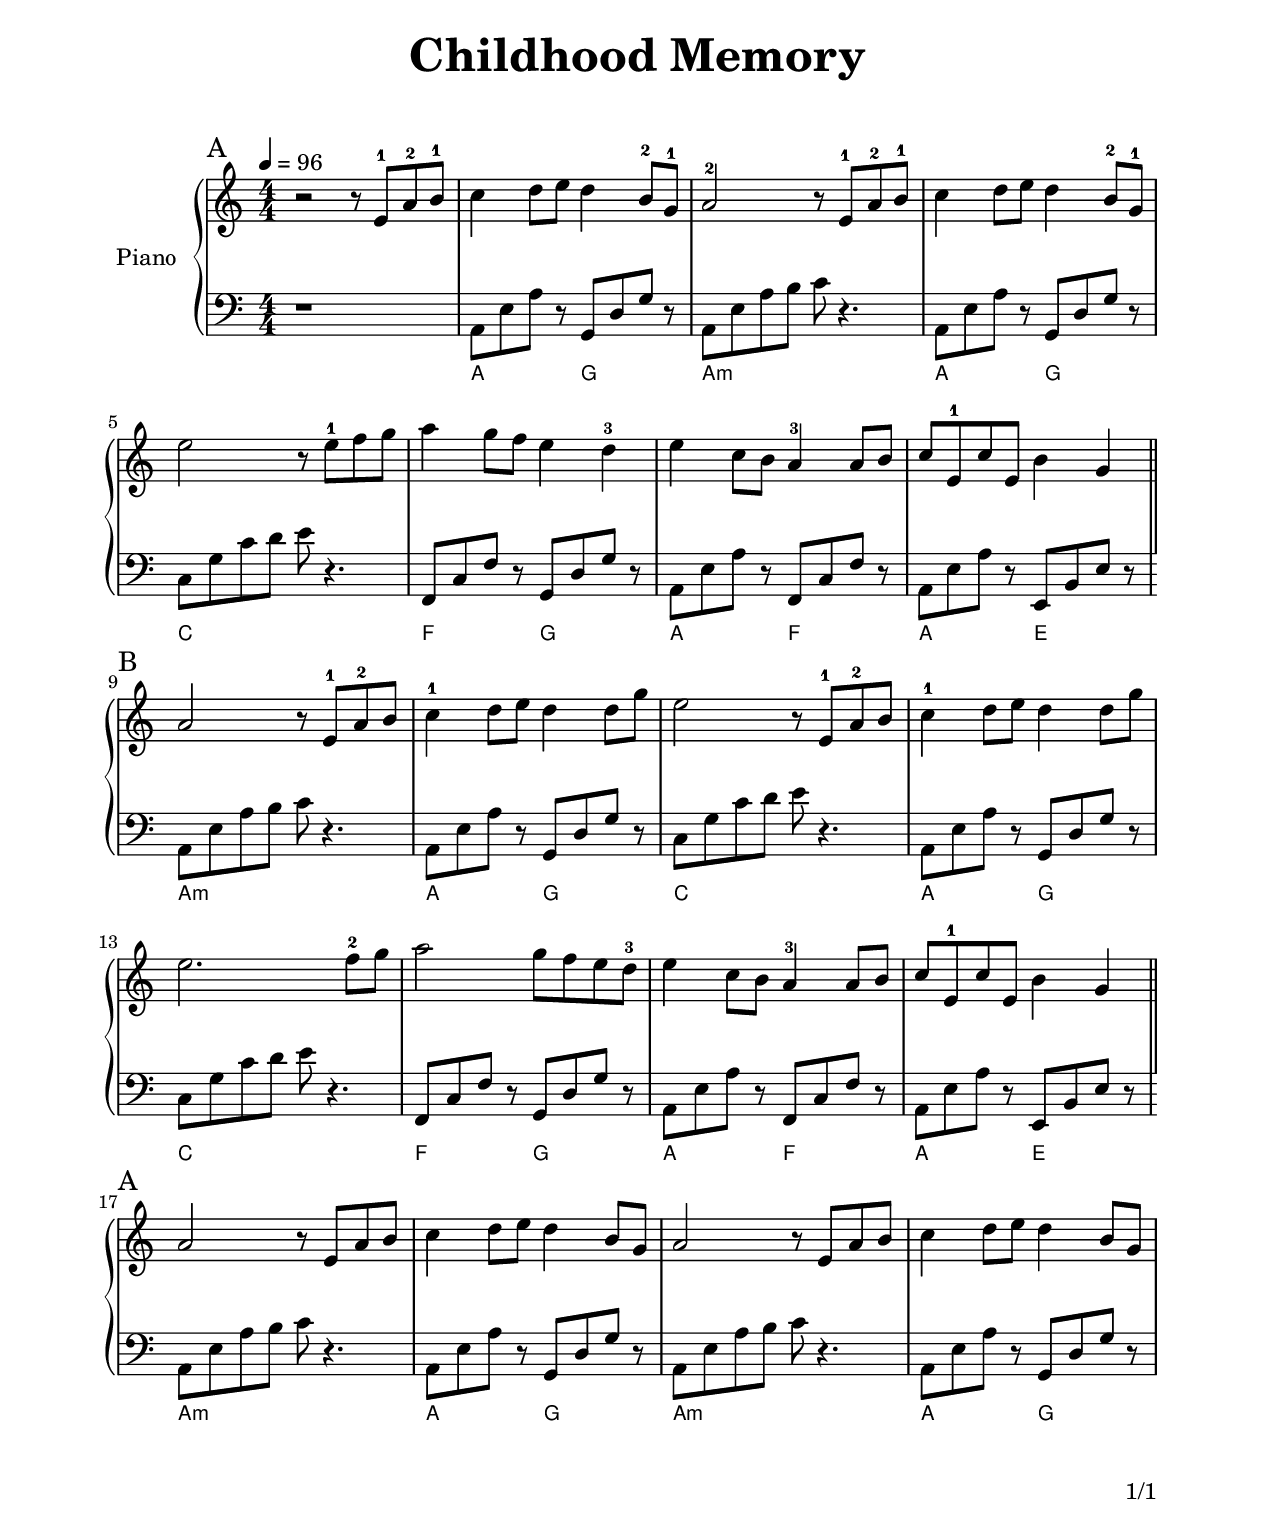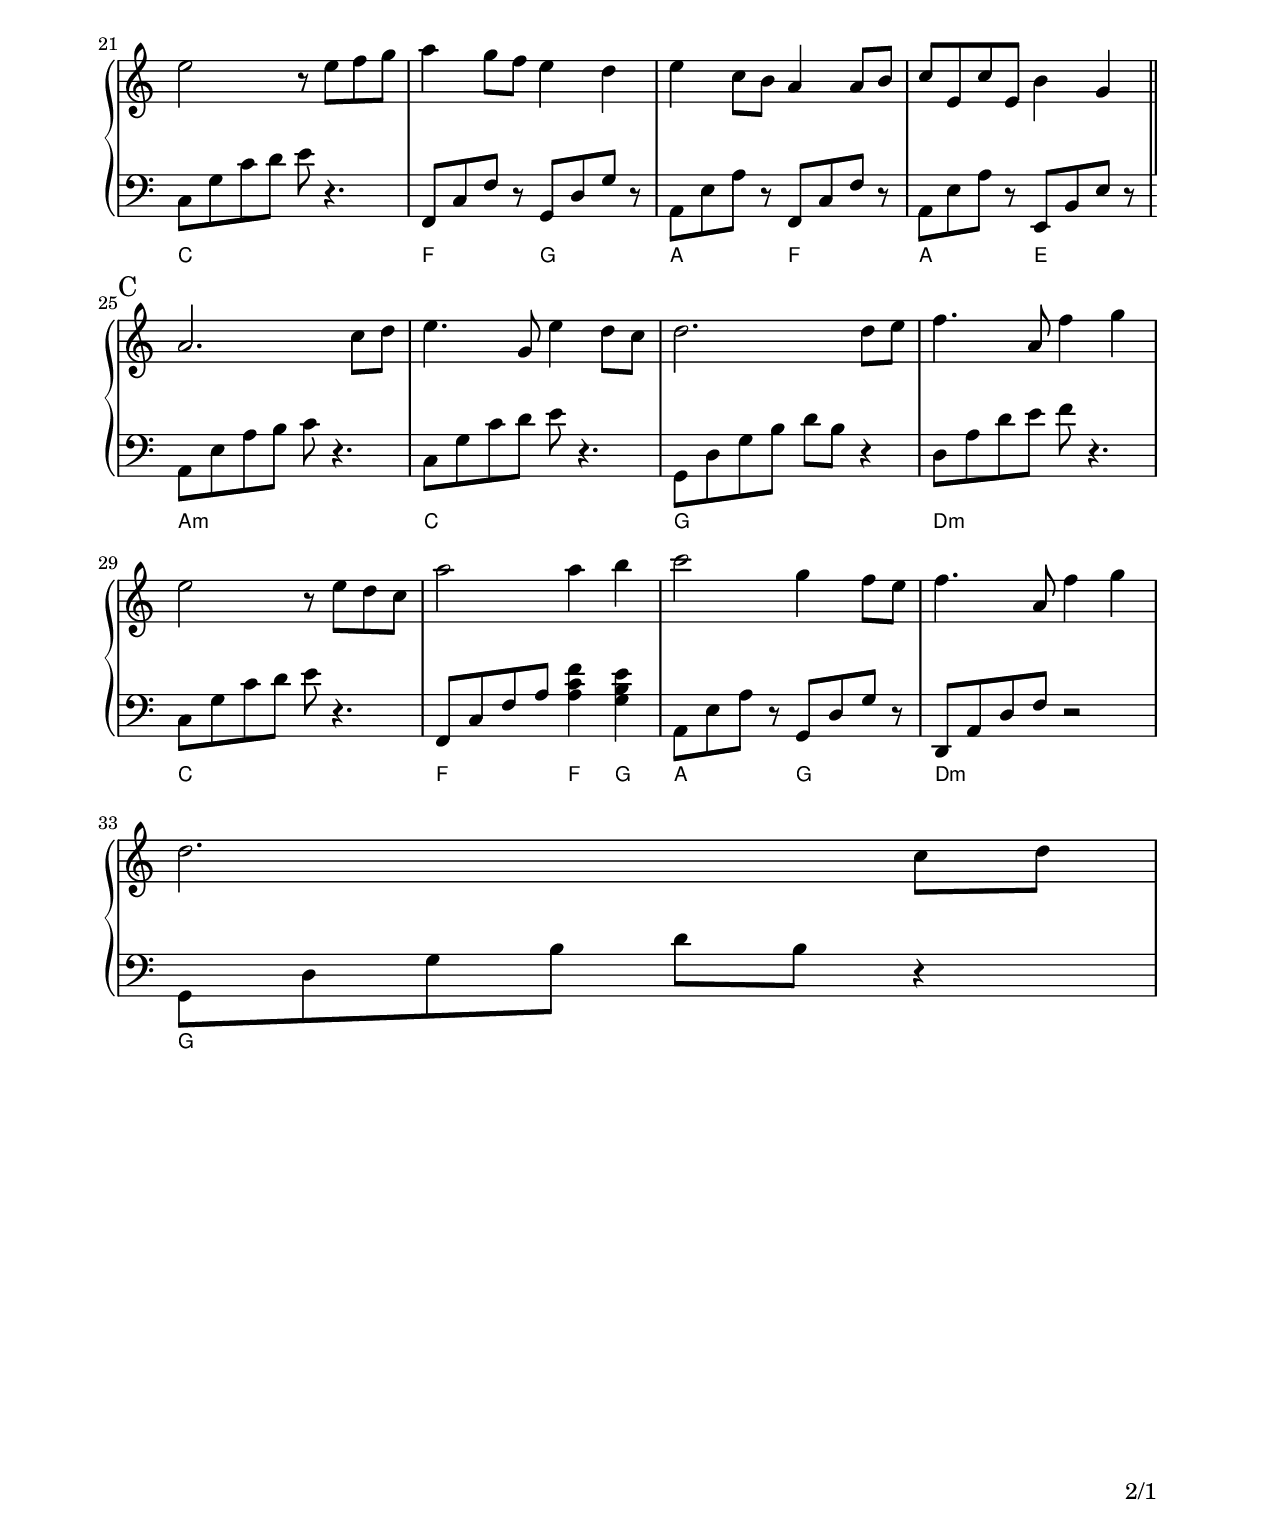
\version "2.24.3"
\include "../settings.v1.ly"

\header {
  title = \markup \override #'((font-size . 6)) "Childhood Memory"
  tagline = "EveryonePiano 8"
}

\paper {
  total-page = 1
}

\markup \vspace #1.5

EfiveI = { e,8 b,8 e8 r8 }
FfiveI = { f,8 c8  f8 r8 }
GfiveI = { g,8 d8  g8 r8 }
AfiveI = { a,8 e8  a8 r8 }

CI  = { c8  g8 c'8 d'8 e'8 r4. }
DmI = { d8  a8 d'8 e'8 f'8 r4. }
AmI = { a,8 e8 a8  b8  c'8 r4. }

GI  = { g,8 d8 g8 b8 d'8 b8 r4 }

FI   = { f,8 c8  f8 a8 }
DmII = { d,8 a,8 d8 f8 }

\score {
  \new PianoStaff \with {
    instrumentName = "Piano"
  } <<
    \new Staff {
      \tempo 4 = 96
      \clef treble
      \key c \major
      \time 4/4
      
      \section \sectionLabel "A"
      r2   r8 e'8^1  a'8^2 b'8^1 | c''4   d''8 e''8 d''4      b'8^2 g'8^1  | a'2^2         r8 e'8^1 a'8^2 b'8^1 | c''4       d''8 e''8 d''4 b'8^2 g'8^1 | \break
      e''2 r8 e''8^1 f''8  g''8  | a''4   g''8 f''8 e''4      d''4^3       | e''4 c''8 b'8 a'4^3    a'8   b'8   | c''8 e'8^1 c''8 e'8  b'4  g'4         | \break
      
      \section \sectionLabel "B"
      a'2  r8 e'8^1  a'8^2  b'8  | c''4^1 d''8 e''8 d''4      d''8  g''8   | e''2          r8 e'8^1 a'8^2 b'8   | c''4^1     d''8 e''8 d''4 d''8  g''8  | \break
      e''2.          f''8^2 g''8 | a''2             g''8 f''8 e''8  d''8^3 | e''4 c''8 b'8 a'4^3    a'8   b'8   | c''8 e'8^1 c''8 e'8  b'4  g'4         | \break

      \section \sectionLabel "A"
      a'2  r8 e'8    a'8   b'8   | c''4   d''8 e''8 d''4      b'8   g'8    | a'2           r8 e'8   a'8   b'8   | c''4       d''8 e''8 d''4 b'8   g'8   | \break
      e''2 r8 e''8   f''8  g''8  | a''4   g''8 f''8 e''4      d''4         | e''4 c''8 b'8 a'4      a'8   b'8   | c''8 e'8   c''8 e'8  b'4  g'4         | \break

      \section \sectionLabel "C"
      a'2.           c''8  d''8  | e''4.       g'8  e''4      d''8  c''8   | d''2.                  d''8  e''8  | f''4.           a'8  f''4 g''4        | \break
      e''2 r8 e''8   d''8  c''8  | a''2             a''4      b''4         | c'''2         g''4     f''8  e''8  | f''4.           a'8  f''4 g''4        | \break

      d''2.          c''8  d''8  |
    }
    \new Staff {
      \clef bass
      \key c \major
      \time 4/4
      
      r1   | \AfiveI \GfiveI | \AmI            | \AfiveI \GfiveI |
      \CI  | \FfiveI \GfiveI | \AfiveI \FfiveI | \AfiveI \EfiveI |
      
      \AmI | \AfiveI \GfiveI | \CI             | \AfiveI \GfiveI |
      \CI  | \FfiveI \GfiveI | \AfiveI \FfiveI | \AfiveI \EfiveI |

      \AmI | \AfiveI \GfiveI | \AmI            | \AfiveI \GfiveI |
      \CI  | \FfiveI \GfiveI | \AfiveI \FfiveI | \AfiveI \EfiveI |
      
      \AmI | \CI                      | \GI             | \DmI     |
      \CI  | \FI <a c' f'>4 <g b e'>4 | \AfiveI \GfiveI | \DmII r2 |
      
      \GI  |
    }
    \chords {
      
      r1   | a2 g2 | a1:m  | a2 g2 |
      c1   | f2 g2 | a2 f2 | a2 e2 |
      
      a1:m | a2 g2 | c1    | a2 g2 |
      c1   | f2 g2 | a2 f2 | a2 e2 |
      
      a1:m | a2 g2 | a1:m  | a2 g2 |
      c1   | f2 g2 | a2 f2 | a2 e2 |
      
      a1:m | c1       | g1    | d1:m    |
      c1   | f2 f4 g4 | a2 g2 | d2:m r2 |
      
      g1 |
    }
  >>
  \layout {}
  \midi {}
}
